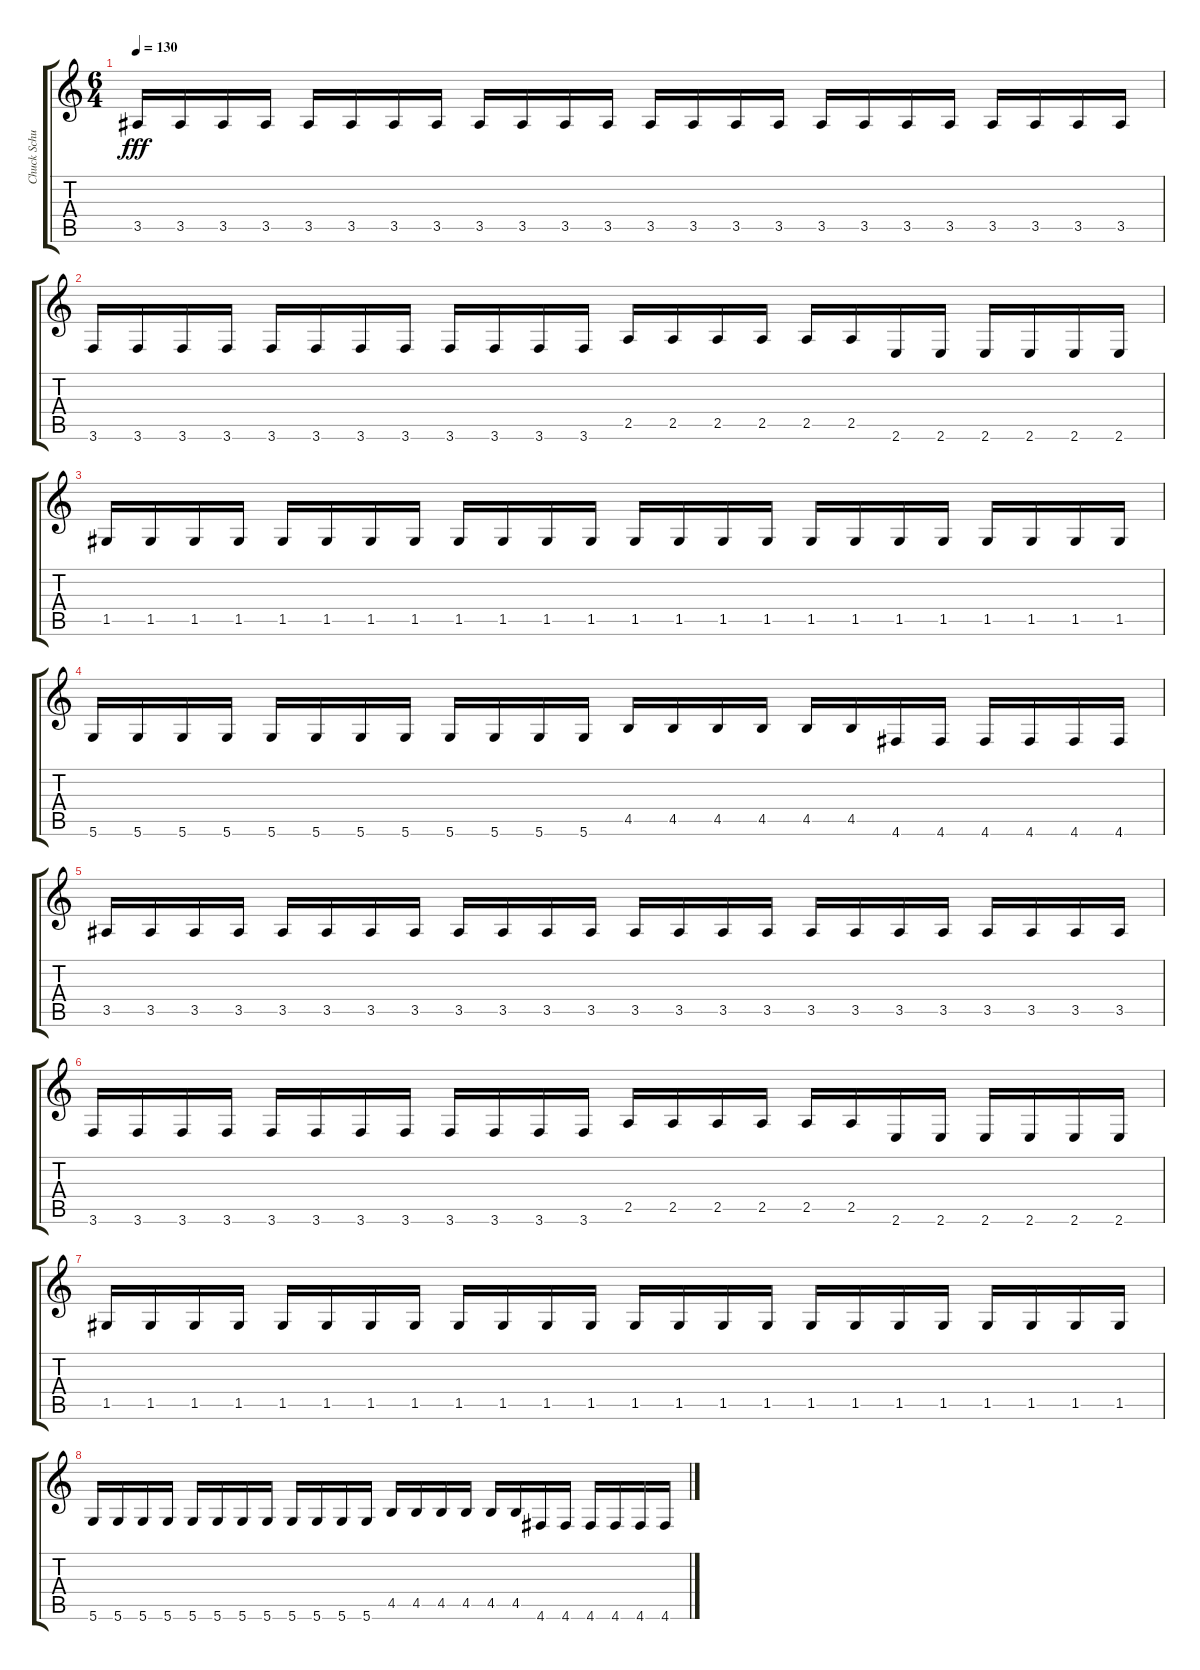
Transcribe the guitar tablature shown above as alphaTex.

\track ("Chuck Schuldiner" "Chuck Schu") {instrument distortionguitar}
\staff {score tabs}
\tuning (D4 A3 F3 C3 G2 D2) {hide}
\ts (6 4)
\tempo 130
\clef g2
\ks c
3.5.16{dy fff} 3.5.16 3.5.16 3.5.16 3.5.16 3.5.16 3.5.16 3.5.16 3.5.16 3.5.16 3.5.16 3.5.16 3.5.16 3.5.16 3.5.16 3.5.16 3.5.16 3.5.16 3.5.16 3.5.16 3.5.16 3.5.16 3.5.16 3.5.16 |
3.6.16 3.6.16 3.6.16 3.6.16 3.6.16 3.6.16 3.6.16 3.6.16 3.6.16 3.6.16 3.6.16 3.6.16 2.5.16 2.5.16 2.5.16 2.5.16 2.5.16 2.5.16 2.6.16 2.6.16 2.6.16 2.6.16 2.6.16 2.6.16 |
1.5.16 1.5.16 1.5.16 1.5.16 1.5.16 1.5.16 1.5.16 1.5.16 1.5.16 1.5.16 1.5.16 1.5.16 1.5.16 1.5.16 1.5.16 1.5.16 1.5.16 1.5.16 1.5.16 1.5.16 1.5.16 1.5.16 1.5.16 1.5.16 |
5.6.16 5.6.16 5.6.16 5.6.16 5.6.16 5.6.16 5.6.16 5.6.16 5.6.16 5.6.16 5.6.16 5.6.16 4.5.16 4.5.16 4.5.16 4.5.16 4.5.16 4.5.16 4.6.16 4.6.16 4.6.16 4.6.16 4.6.16 4.6.16 |
3.5.16 3.5.16 3.5.16 3.5.16 3.5.16 3.5.16 3.5.16 3.5.16 3.5.16 3.5.16 3.5.16 3.5.16 3.5.16 3.5.16 3.5.16 3.5.16 3.5.16 3.5.16 3.5.16 3.5.16 3.5.16 3.5.16 3.5.16 3.5.16 |
3.6.16 3.6.16 3.6.16 3.6.16 3.6.16 3.6.16 3.6.16 3.6.16 3.6.16 3.6.16 3.6.16 3.6.16 2.5.16 2.5.16 2.5.16 2.5.16 2.5.16 2.5.16 2.6.16 2.6.16 2.6.16 2.6.16 2.6.16 2.6.16 |
1.5.16 1.5.16 1.5.16 1.5.16 1.5.16 1.5.16 1.5.16 1.5.16 1.5.16 1.5.16 1.5.16 1.5.16 1.5.16 1.5.16 1.5.16 1.5.16 1.5.16 1.5.16 1.5.16 1.5.16 1.5.16 1.5.16 1.5.16 1.5.16 |
5.6.16 5.6.16 5.6.16 5.6.16 5.6.16 5.6.16 5.6.16 5.6.16 5.6.16 5.6.16 5.6.16 5.6.16 4.5.16 4.5.16 4.5.16 4.5.16 4.5.16 4.5.16 4.6.16 4.6.16 4.6.16 4.6.16 4.6.16 4.6.16
